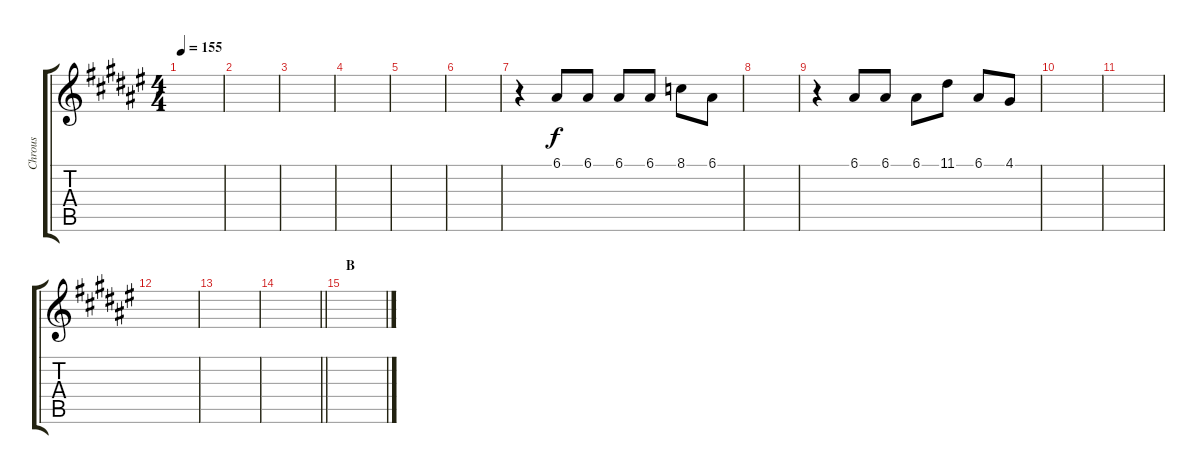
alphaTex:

\track ("Chrous" "Chrous") {instrument sopranosax}
\staff {score tabs}
\tuning (E4 B3 G3 D3 A2 E2) {hide}
\ts (4 4)
\tempo 155
\clef g2
\ks f#
|
|
|
|
|
|
r.4 6.1.8 6.1.8 6.1.8 6.1.8 8.1.8 6.1.8 |
|
r.4 6.1.8 6.1.8 6.1.8 11.1.8 6.1.8 4.1.8 |
|
|
|
|
\barLineRight lightlight
|
\section ("" "B")
